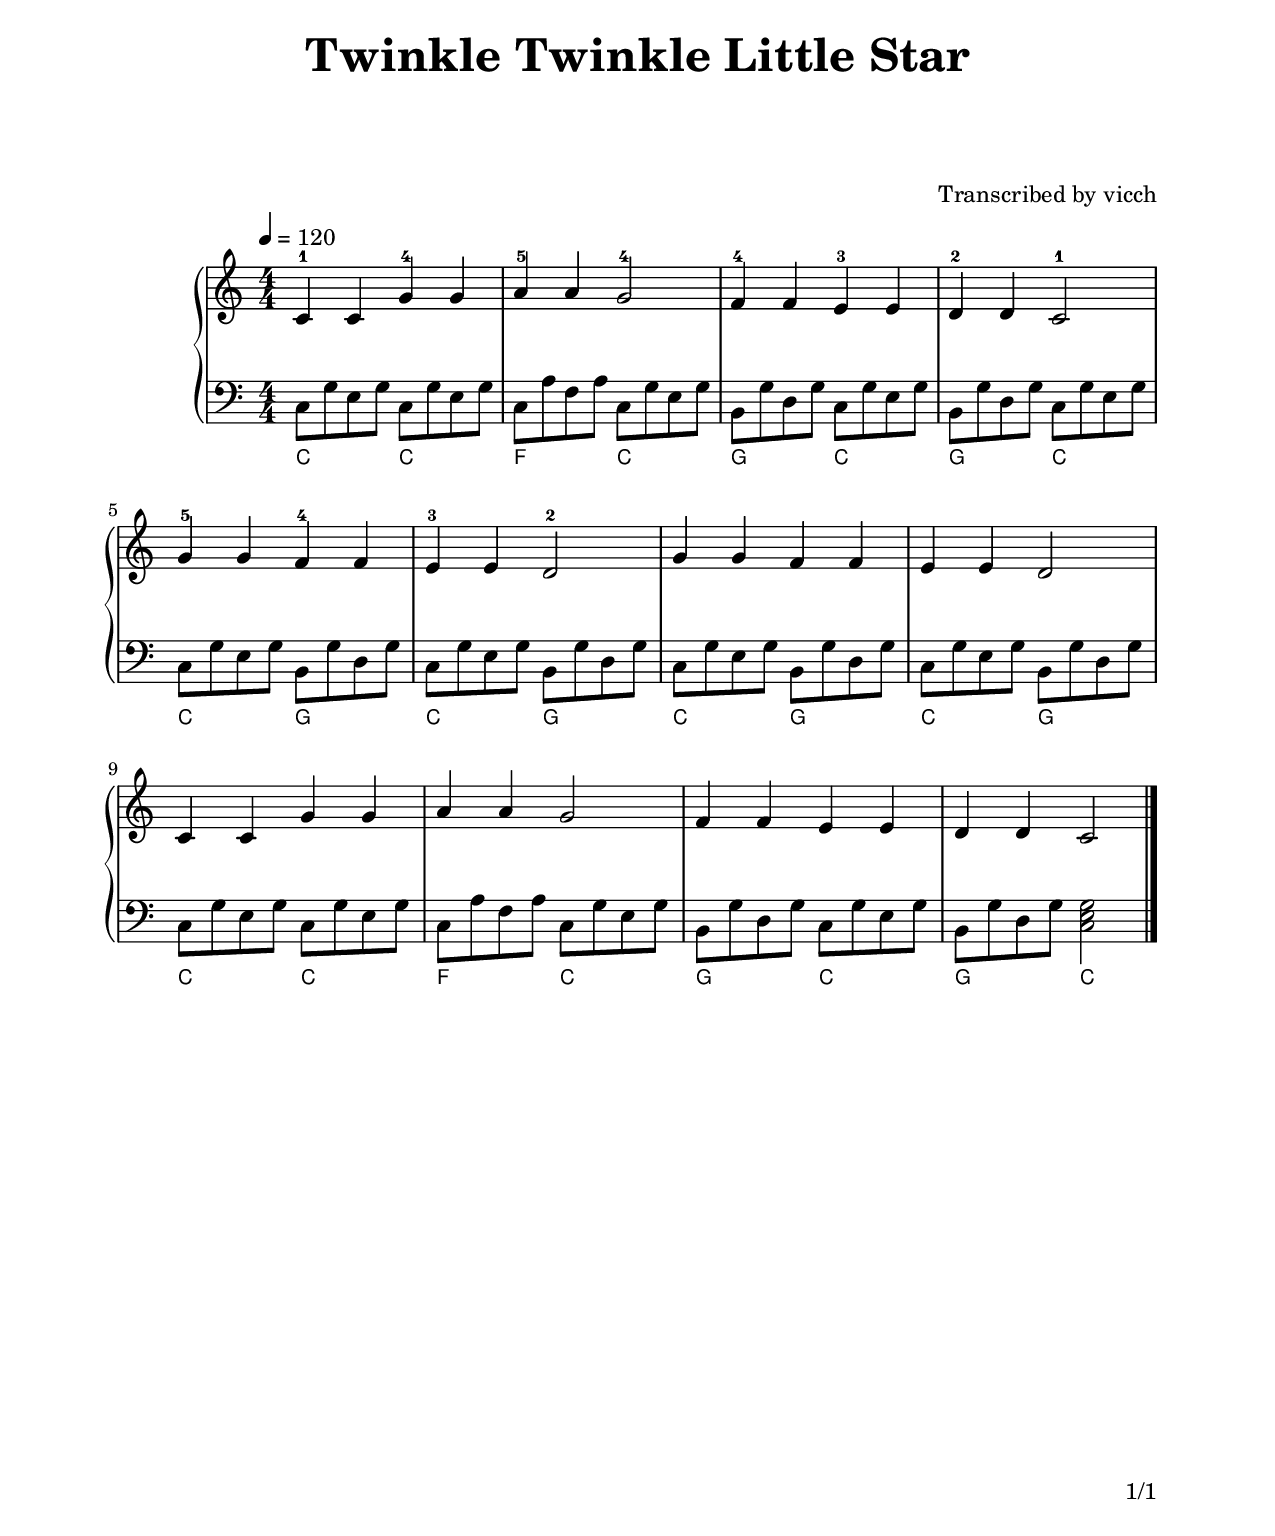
\version "2.24.3"
\include "../template.v1.ly"

\header {
  title = \markup \override #'((font-size . 6)) "Twinkle Twinkle Little Star"
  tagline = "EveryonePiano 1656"
}

\markup \vspace #1.5

C = { c8  g8 e8 g8 }
F = { c8  a8 f8 a8 }
G = { b,8 g8 d8 g8 }

\score {
  \new PianoStaff <<
    \new Staff {
      \tempo 4 = 120
      \clef treble
      \key c \major
      \time 4/4
      
      c'4^1 c'4 g'4^4 g'4 | a'4^5 a'4 g'2^4 | f'4^4 f'4 e'4^3 e'4 | d'4^2 d'4 c'2^1 | \break
      g'4^5 g'4 f'4^4 f'4 | e'4^3 e'4 d'2^2 | g'4   g'4 f'4   f'4 | e'4   e'4 d'2   | \break
      c'4   c'4 g'4   g'4 | a'4   a'4 g'2   | f'4   f'4 e'4   e'4 | d'4   d'4 c'2   | \bar "|."
    }
    \new Staff {
      \clef bass
      \key c \major
      \time 4/4
      
      \C \C | \F \C | \G \C | \G \C       |
      \C \G | \C \G | \C \G | \C \G       |
      \C \C | \F \C | \G \C | \G <c e g>2 |
    }
    \chords {
      c2 c2 | f2 c2 | g2 c2 | g2 c2 |
      c2 g2 | c2 g2 | c2 g2 | c2 g2 |
      c2 c2 | f2 c2 | g2 c2 | g2 c2 |
    }
  >>
  \layout {}
  \midi {}
}
